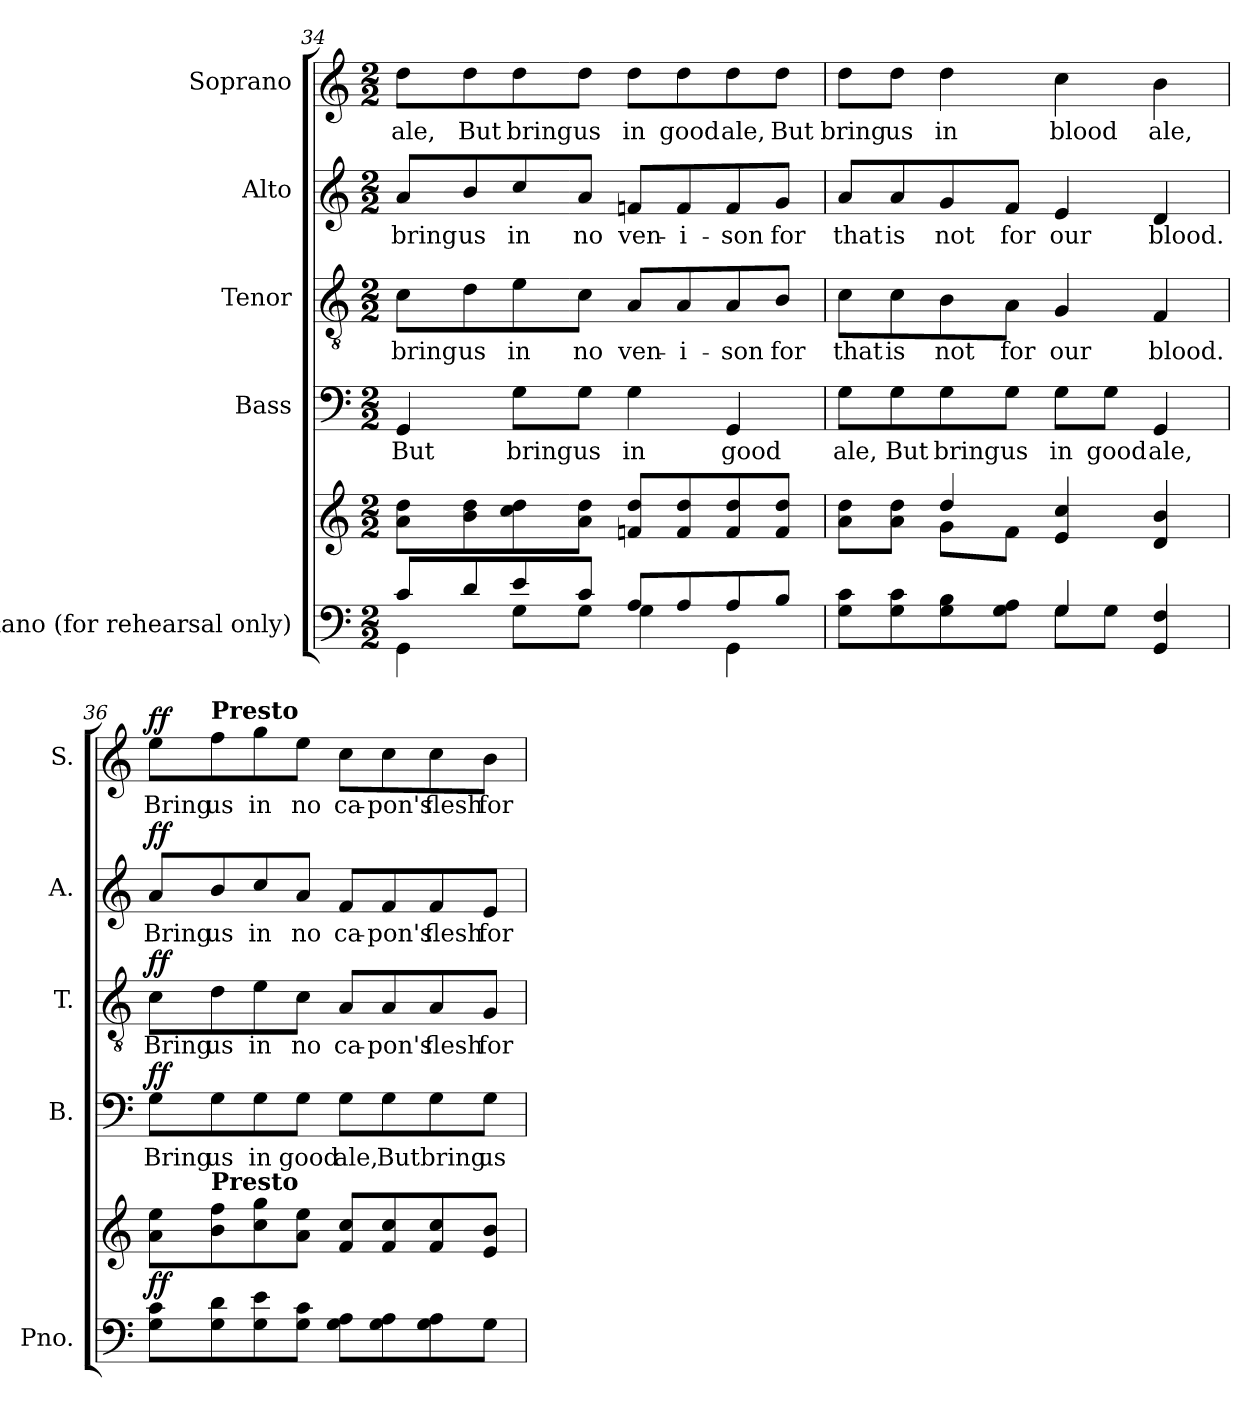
**kern	**kern	**dynam	**kern	**text	**dynam	**kern	**text	**dynam	**kern	**text	**dynam	**kern	**text	**dynam
*part5	*part5	*part5	*part4	*part4	*part4	*part3	*part3	*part3	*part2	*part2	*part2	*part1	*part1	*part1
*staff6	*staff5	*staff5/6	*staff4	*staff4	*staff4	*staff3	*staff3	*staff3	*staff2	*staff2	*staff2	*staff1	*staff1	*staff1
*I"Piano (for  rehearsal  only)	*	*	*I"Bass	*	*	*I"Tenor	*	*	*I"Alto	*	*	*I"Soprano	*	*
*I'Pno.	*	*	*I'B.	*	*	*I'T.	*	*	*I'A.	*	*	*I'S.	*	*
*clefF4	*clefG2	*	*clefF4	*	*	*clefGv2	*	*	*clefG2	*	*	*clefG2	*	*
*	*	*	*	*	*	*ITrd7c12	*	*	*	*	*	*	*	*
*k[]	*k[]	*	*k[]	*	*	*k[]	*	*	*k[]	*	*	*k[]	*	*
*C:	*C:	*	*C:	*	*	*C:	*	*	*C:	*	*	*C:	*	*
*M2/2	*M2/2	*	*M2/2	*	*	*M2/2	*	*	*M2/2	*	*	*M2/2	*	*
=34	=34	=34	=34	=34	=34	=34	=34	=34	=34	=34	=34	=34	=34	=34
*^	*	*	*	*	*	*	*	*	*	*	*	*	*	*
!	!	!	!	!	!LO:LY:b:color=#000000	!	!	!	!	!	!	!	!	!	!
!	!	!	!	!	!	!	!	!LO:LY:b:color=#000000	!	!	!	!	!	!	!
!	!	!	!	!	!	!	!	!	!	!	!LO:LY:b:color=#000000	!	!	!	!
!	!	!	!	!	!	!	!	!	!	!	!	!	!	!LO:LY:b:color=#000000	!
8ci/L	4GGi\	8ai\ 8ddiL	.	4GGi/	But	.	8Ci\L	bring	.	8ai/L	bring	.	8ddi\L	ale,	.
!	!	!	!	!	!	!	!	!LO:LY:b:color=#000000	!	!	!	!	!	!	!
!	!	!	!	!	!	!	!	!	!	!	!LO:LY:b:color=#000000	!	!	!	!
!	!	!	!	!	!	!	!	!	!	!	!	!	!	!LO:LY:b:color=#000000	!
8di/	.	8bi\ 8ddi	.	.	.	.	8Di\	us	.	8bi/	us	.	8ddi\	But	.
!	!	!	!	!	!LO:LY:b:color=#000000	!	!	!	!	!	!	!	!	!	!
!	!	!	!	!	!	!	!	!LO:LY:b:color=#000000	!	!	!	!	!	!	!
!	!	!	!	!	!	!	!	!	!	!	!LO:LY:b:color=#000000	!	!	!	!
!	!	!	!	!	!	!	!	!	!	!	!	!	!	!LO:LY:b:color=#000000	!
8ei/	8Gi\L	8cci\ 8ddi	.	8Gi\L	bring	.	8Ei\	in	.	8cci/	in	.	8ddi\	bring	.
!	!	!	!	!	!LO:LY:b:color=#000000	!	!	!	!	!	!	!	!	!	!
!	!	!	!	!	!	!	!	!LO:LY:b:color=#000000	!	!	!	!	!	!	!
!	!	!	!	!	!	!	!	!	!	!	!LO:LY:b:color=#000000	!	!	!	!
!	!	!	!	!	!	!	!	!	!	!	!	!	!	!LO:LY:b:color=#000000	!
8ci/J	8Gi\J	8ai\ 8ddiJ	.	8Gi\J	us	.	8Ci\J	no	.	8ai/J	no	.	8ddi\J	us	.
!	!	!	!	!	!LO:LY:b:color=#000000	!	!	!	!	!	!	!	!	!	!
!	!	!	!	!	!	!	!	!LO:LY:b:color=#000000	!	!	!	!	!	!	!
!	!	!	!	!	!	!	!	!	!	!	!LO:LY:b:color=#000000	!	!	!	!
!	!	!	!	!	!	!	!	!	!	!	!	!	!	!LO:LY:b:color=#000000	!
8Ai/L	4Gi\	8fni/ 8ddiL	.	4Gi\	in	.	8AAi/L	ven-	.	8fni/L	ven-	.	8ddi\L	in	.
!	!	!	!	!	!	!	!	!LO:LY:b:color=#000000	!	!	!	!	!	!	!
!	!	!	!	!	!	!	!	!	!	!	!LO:LY:b:color=#000000	!	!	!	!
!	!	!	!	!	!	!	!	!	!	!	!	!	!	!LO:LY:b:color=#000000	!
8Ai/	.	8fi/ 8ddi	.	.	.	.	8AAi/	-i-	.	8fi/	-i-	.	8ddi\	good	.
!	!	!	!	!	!LO:LY:b:color=#000000	!	!	!	!	!	!	!	!	!	!
!	!	!	!	!	!	!	!	!LO:LY:b:color=#000000	!	!	!	!	!	!	!
!	!	!	!	!	!	!	!	!	!	!	!LO:LY:b:color=#000000	!	!	!	!
!	!	!	!	!	!	!	!	!	!	!	!	!	!	!LO:LY:b:color=#000000	!
8Ai/	4GGi\	8fi/ 8ddi	.	4GGi/	good	.	8AAi/	-son	.	8fi/	-son	.	8ddi\	ale,	.
!	!	!	!	!	!	!	!	!LO:LY:b:color=#000000	!	!	!	!	!	!	!
!	!	!	!	!	!	!	!	!	!	!	!LO:LY:b:color=#000000	!	!	!	!
!	!	!	!	!	!	!	!	!	!	!	!	!	!	!LO:LY:b:color=#000000	!
8Bi/J	.	8fi/ 8ddiJ	.	.	.	.	8BBi/J	for	.	8gi/J	for	.	8ddi\J	But	.
=35	=35	=35	=35	=35	=35	=35	=35	=35	=35	=35	=35	=35	=35	=35	=35
*	*	*^	*	*	*	*	*	*	*	*	*	*	*	*	*
!	!	!	!	!	!	!LO:LY:b:color=#000000	!	!	!	!	!	!	!	!	!	!
!	!	!	!	!	!	!	!	!	!LO:LY:b:color=#000000	!	!	!	!	!	!	!
!	!	!	!	!	!	!	!	!	!	!	!	!LO:LY:b:color=#000000	!	!	!	!
!	!	!	!	!	!	!	!	!	!	!	!	!	!	!	!LO:LY:b:color=#000000	!
8Gi\ 8ciL	2ryy	8ai\ 8ddiL	4ryy	.	8Gi\L	ale,	.	8Ci\L	that	.	8ai/L	that	.	8ddi\L	bring	.
!	!	!	!	!	!	!LO:LY:b:color=#000000	!	!	!	!	!	!	!	!	!	!
!	!	!	!	!	!	!	!	!	!LO:LY:b:color=#000000	!	!	!	!	!	!	!
!	!	!	!	!	!	!	!	!	!	!	!	!LO:LY:b:color=#000000	!	!	!	!
!	!	!	!	!	!	!	!	!	!	!	!	!	!	!	!LO:LY:b:color=#000000	!
8Gi\ 8ci	.	8ai\ 8ddiJ	.	.	8Gi\	But	.	8Ci\	is	.	8ai/	is	.	8ddi\J	us	.
!	!	!	!	!	!	!LO:LY:b:color=#000000	!	!	!	!	!	!	!	!	!	!
!	!	!	!	!	!	!	!	!	!LO:LY:b:color=#000000	!	!	!	!	!	!	!
!	!	!	!	!	!	!	!	!	!	!	!	!LO:LY:b:color=#000000	!	!	!	!
!	!	!	!	!	!	!	!	!	!	!	!	!	!	!	!LO:LY:b:color=#000000	!
8Gi\ 8Bi	.	4ddi/	8gi\L	.	8Gi\	bring	.	8BBi\	not	.	8gi/	not	.	4ddi\	in	.
!	!	!	!	!	!	!LO:LY:b:color=#000000	!	!	!	!	!	!	!	!	!	!
!	!	!	!	!	!	!	!	!	!LO:LY:b:color=#000000	!	!	!	!	!	!	!
!	!	!	!	!	!	!	!	!	!	!	!	!LO:LY:b:color=#000000	!	!	!	!
8Gi\ 8AiJ	.	.	8fi\J	.	8Gi\J	us	.	8AAi\J	for	.	8fi/J	for	.	.	.	.
!	!	!	!	!	!	!LO:LY:b:color=#000000	!	!	!	!	!	!	!	!	!	!
!	!	!	!	!	!	!	!	!	!LO:LY:b:color=#000000	!	!	!	!	!	!	!
!	!	!	!	!	!	!	!	!	!	!	!	!LO:LY:b:color=#000000	!	!	!	!
!	!	!	!	!	!	!	!	!	!	!	!	!	!	!	!LO:LY:b:color=#000000	!
4Gi/	8Gi\L	4ei/ 4cci	2ryy	.	8Gi\L	in	.	4GGi/	our	.	4ei/	our	.	4cci\	blood	.
!	!	!	!	!	!	!LO:LY:b:color=#000000	!	!	!	!	!	!	!	!	!	!
.	8Gi\J	.	.	.	8Gi\J	good	.	.	.	.	.	.	.	.	.	.
!	!	!	!	!	!	!LO:LY:b:color=#000000	!	!	!	!	!	!	!	!	!	!
!	!	!	!	!	!	!	!	!	!LO:LY:b:color=#000000	!	!	!	!	!	!	!
!	!	!	!	!	!	!	!	!	!	!	!	!LO:LY:b:color=#000000	!	!	!	!
!	!	!	!	!	!	!	!	!	!	!	!	!	!	!	!LO:LY:b:color=#000000	!
4GGi/ 4Fi	4ryy	4di/ 4bi	.	.	4GGi/	ale,	.	4FFi/	blood.	.	4di/	blood.	.	4bi\	ale,	.
*v	*v	*	*	*	*	*	*	*	*	*	*	*	*	*	*	*
*	*v	*v	*	*	*	*	*	*	*	*	*	*	*	*	*
!!LO:PB:g=z
=36	=36	=36	=36	=36	=36	=36	=36	=36	=36	=36	=36	=36	=36	=36
*^	*	*	*	*	*	*	*	*	*	*	*	*	*	*
!	!	!	!	!	!LO:LY:b:color=#000000	!	!	!	!	!	!	!	!	!	!
*v	*v	*	*	*	*	*	*	*	*	*	*	*	*	*	*
*^	*	*	*	*	*	*	*	*	*	*	*	*	*	*
!	!	!	!	!	!	!	!	!LO:LY:b:color=#000000	!	!	!	!	!	!	!
*v	*v	*	*	*	*	*	*	*	*	*	*	*	*	*	*
*^	*	*	*	*	*	*	*	*	*	*	*	*	*	*
!	!	!	!	!	!	!	!	!	!	!	!LO:LY:b:color=#000000	!	!	!	!
*v	*v	*	*	*	*	*	*	*	*	*	*	*	*	*	*
*^	*	*	*	*	*	*	*	*	*	*	*	*	*	*
!	!	!	!	!	!	!	!	!	!	!	!	!	!	!LO:LY:b:color=#000000	!
*v	*v	*	*	*	*	*	*	*	*	*	*	*	*	*	*
8Gi\ 8ciL	8ai\ 8eeiL	ff	8Gi\L	Bring	ff	8Ci\L	Bring	ff	8ai/L	Bring	ff	8eei\L	Bring	ff
!	!	!	!	!LO:LY:b:color=#000000	!	!	!	!	!	!	!	!	!	!
!	!	!	!	!	!	!	!LO:LY:b:color=#000000	!	!	!	!	!	!	!
!	!	!	!	!	!	!	!	!	!	!LO:LY:b:color=#000000	!	!	!	!
*	*MM160	*	*	*	*	*	*	*	*	*	*	*MM160	*	*
!	!	!	!	!	!	!	!	!	!	!	!	!LO:TX:a:B:t=Presto	!	!
!	!LO:TX:a:B:t=Presto	!	!	!	!	!	!	!	!	!	!	!	!	!
!	!	!	!	!	!	!	!	!	!	!	!	!	!LO:LY:b:color=#000000	!
8Gi\ 8di	8bi\ 8ffi	.	8Gi\	us	.	8Di\	us	.	8bi/	us	.	8ffi\	us	.
!	!	!	!	!LO:LY:b:color=#000000	!	!	!	!	!	!	!	!	!	!
!	!	!	!	!	!	!	!LO:LY:b:color=#000000	!	!	!	!	!	!	!
!	!	!	!	!	!	!	!	!	!	!LO:LY:b:color=#000000	!	!	!	!
!	!	!	!	!	!	!	!	!	!	!	!	!	!LO:LY:b:color=#000000	!
8Gi\ 8ei	8cci\ 8ggi	.	8Gi\	in	.	8Ei\	in	.	8cci/	in	.	8ggi\	in	.
!	!	!	!	!LO:LY:b:color=#000000	!	!	!	!	!	!	!	!	!	!
!	!	!	!	!	!	!	!LO:LY:b:color=#000000	!	!	!	!	!	!	!
!	!	!	!	!	!	!	!	!	!	!LO:LY:b:color=#000000	!	!	!	!
!	!	!	!	!	!	!	!	!	!	!	!	!	!LO:LY:b:color=#000000	!
8Gi\ 8ciJ	8ai\ 8eeiJ	.	8Gi\J	good	.	8Ci\J	no	.	8ai/J	no	.	8eei\J	no	.
!	!	!	!	!LO:LY:b:color=#000000	!	!	!	!	!	!	!	!	!	!
!	!	!	!	!	!	!	!LO:LY:b:color=#000000	!	!	!	!	!	!	!
!	!	!	!	!	!	!	!	!	!	!LO:LY:b:color=#000000	!	!	!	!
!	!	!	!	!	!	!	!	!	!	!	!	!	!LO:LY:b:color=#000000	!
8Gi\ 8AiL	8fi/ 8cciL	.	8Gi\L	ale,	.	8AAi/L	ca-	.	8fi/L	ca-	.	8cci\L	ca-	.
!	!	!	!	!LO:LY:b:color=#000000	!	!	!	!	!	!	!	!	!	!
!	!	!	!	!	!	!	!LO:LY:b:color=#000000	!	!	!	!	!	!	!
!	!	!	!	!	!	!	!	!	!	!LO:LY:b:color=#000000	!	!	!	!
!	!	!	!	!	!	!	!	!	!	!	!	!	!LO:LY:b:color=#000000	!
8Gi\ 8Ai	8fi/ 8cci	.	8Gi\	But	.	8AAi/	-pon's	.	8fi/	-pon's	.	8cci\	-pon's	.
!	!	!	!	!LO:LY:b:color=#000000	!	!	!	!	!	!	!	!	!	!
!	!	!	!	!	!	!	!LO:LY:b:color=#000000	!	!	!	!	!	!	!
!	!	!	!	!	!	!	!	!	!	!LO:LY:b:color=#000000	!	!	!	!
!	!	!	!	!	!	!	!	!	!	!	!	!	!LO:LY:b:color=#000000	!
8Gi\ 8Ai	8fi/ 8cci	.	8Gi\	bring	.	8AAi/	flesh	.	8fi/	flesh	.	8cci\	flesh	.
!	!	!	!	!LO:LY:b:color=#000000	!	!	!	!	!	!	!	!	!	!
!	!	!	!	!	!	!	!LO:LY:b:color=#000000	!	!	!	!	!	!	!
!	!	!	!	!	!	!	!	!	!	!LO:LY:b:color=#000000	!	!	!	!
!	!	!	!	!	!	!	!	!	!	!	!	!	!LO:LY:b:color=#000000	!
8Gi\J	8ei/ 8biJ	.	8Gi\J	us	.	8GGi/J	for	.	8ei/J	for	.	8bi\J	for	.
=	=	=	=	=	=	=	=	=	=	=	=	=	=	=
*-	*-	*-	*-	*-	*-	*-	*-	*-	*-	*-	*-	*-	*-	*-
